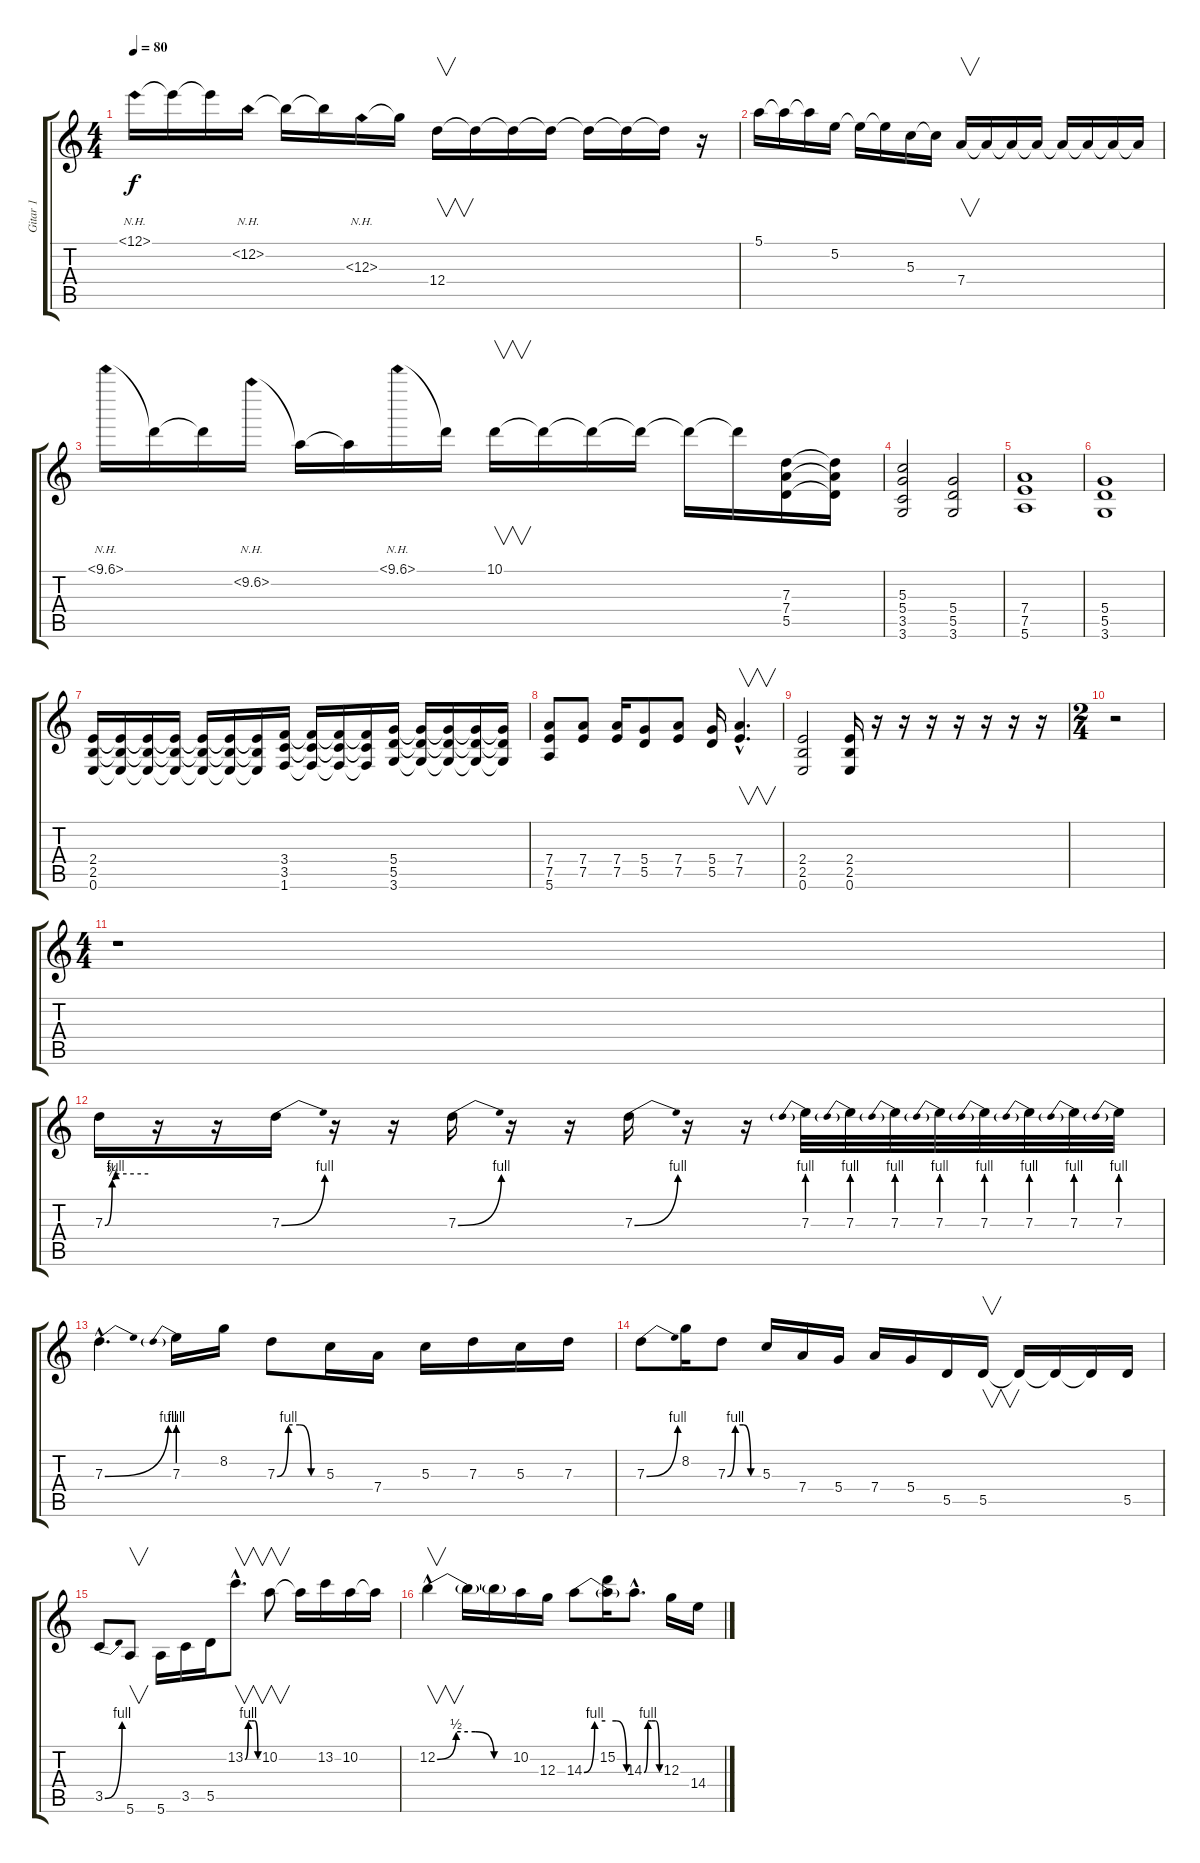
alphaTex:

\track ("Gitar 1" "Gitar 1") {instrument distortionguitar}
\staff {score tabs}
\tuning (E4 B3 G3 D3 A2 E2) {hide}
\ts (4 4)
\tempo 80
\clef g2
\ks c
12.1{nh}.16{dy f volume 14} 12.1{t}.16 12.1{t}.16 12.2{nh}.16 12.2{t}.16 12.2{t}.16 12.3{nh}.16 12.3{t}.16 12.4.16{v} 12.4{t}.16 12.4{t}.16 12.4{t}.16 12.4{t}.16 12.4{t}.16 12.4{t}.16 r.16 |
5.1.16 5.1{t}.16 5.1{t}.16 5.2.16 5.2{t}.16 5.2{t}.16 5.3.16 5.3{t}.16 7.4.16{v} 7.4{t}.16 7.4{t}.16 7.4{t}.16 7.4{t}.16 7.4{t}.16 7.4{t}.16 7.4{t}.16 |
10.1{nh}.16 10.1{t}.16 10.1{t}.16 10.2{nh}.16 10.2{t}.16 10.2{t}.16 10.1{nh}.16 10.1{t}.16 10.1.16{v} 10.1{t}.16 10.1{t}.16 10.1{t}.16 10.1{t}.16 10.1{t}.16 (7.3 7.4 5.5).16 (7.3{t} 7.4{t} 5.5{t}).16 |
(5.3 5.4 3.5 3.6).2{volume 16} (5.4 5.5 3.6).2 |
(7.4 7.5 5.6).1 |
(5.4 5.5 3.6).1 |
(2.4 2.5 0.6).16 (2.4{t} 2.5{t} 0.6{t}).16 (2.4{t} 2.5{t} 0.6{t}).16 (2.4{t} 2.5{t} 0.6{t}).16 (2.4{t} 2.5{t} 0.6{t}).16 (2.4{t} 2.5{t} 0.6{t}).16 (2.4{t} 2.5{t} 0.6{t}).16 (3.4 3.5 1.6).16 (3.4{t} 3.5{t} 1.6{t}).16 (3.4{t} 3.5{t} 1.6{t}).16 (3.4{t} 3.5{t} 1.6{t}).16 (5.4 5.5 3.6).16 (5.4{t} 5.5{t} 3.6{t}).16 (5.4{t} 5.5{t} 3.6{t}).16 (5.4{t} 5.5{t} 3.6{t}).16 (5.4{t} 5.5{t} 3.6{t}).16 |
(7.4 7.5 5.6).8 (7.4 7.5).8 (7.4 7.5).16 (5.4 5.5).8 (7.4 7.5).8 (5.4 5.5).16 (7.4{hac} 7.5{hac}).4{v d} |
(2.4 2.5 0.6).2 (2.4 2.5 0.6).16 r.16 r.16 r.16 r.16 r.16 r.16 r.16 |
\ts (2 4)
r.2 |
\ts (4 4)
r.1 |
7.3{be (custom 0 0 10 3 15 4 30 4 60 4)}.16 r.16 r.16 7.3{be (bend 0 0 60 4)}.16 r.16 r.16 7.3{be (bend 0 0 60 4)}.16 r.16 r.16 7.3{be (bend 0 0 60 4)}.16 r.16 r.16 7.3{be (prebend 0 4 60 4)}.32 7.3{be (prebend 0 4 60 4)}.32 7.3{be (prebend 0 4 60 4)}.32 7.3{be (prebend 0 4 60 4)}.32 7.3{be (prebend 0 4 60 4)}.32 7.3{be (prebend 0 4 60 4)}.32 7.3{be (prebend 0 4 60 4)}.32 7.3{be (prebend 0 4 60 4)}.32 |
7.3{be (bend 0 0 60 4) hac}.4{d} 7.3{be (prebend 0 4 60 4)}.16 8.2.16 7.3{be (custom 0 0 15 4 30 4 45 0 60 0)}.8 5.3.16 7.4.16 5.3.16 7.3.16 5.3.16 7.3.16 |
7.3{be (bend 0 0 60 4)}.8 8.2.16 7.3{be (custom 0 0 15 4 30 4 45 0 60 0)}.8 5.3.16 7.4.16 5.4.16 7.4.16 5.4.16 5.5.16 5.5.16{v} 5.5{t}.16 5.5{t}.16 5.5{t}.16 5.5.16 |
3.5{be (bend 0 0 60 4)}.8 5.6.8{v} 5.6.16 3.5.16 5.5.16 13.2{be (custom 0 0 15 4 30 4 45 4 60 0) hac}.8{v d} 10.2.8{v} 10.2{t}.16 13.2.16 10.2.16 10.2{t}.16 |
12.2{be (custom 0 0 15 2 30 2 45 0 60 0) hac}.4{v} 12.2{t}.16 12.2{t}.16 10.2.16 12.3.16 14.3{be (custom 0 0 15 4 30 4 45 4 60 0)}.8 (15.2 14.3{t}).16 14.3{be (custom 0 0 15 4 30 4 45 4 60 0) hac}.8{d} 12.3.16 14.4.16
